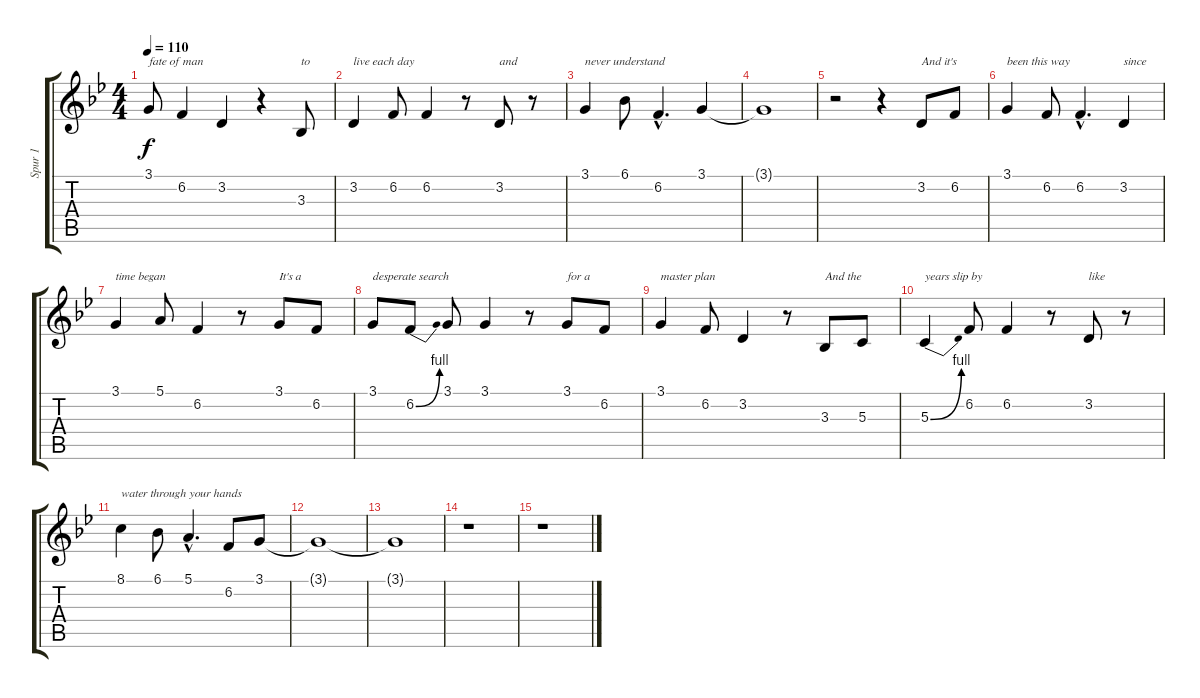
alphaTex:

\track ("Spur 1" "Spur 1") {instrument violin}
\staff {score tabs}
\tuning (E4 B3 G3 D3 A2 E2) {hide}
\ts (4 4)
\tempo 110
\clef g2
\ks gminor
3.1.8{txt "fate of man" dy f} 6.2.4 3.2.4 r.4 3.3.8{txt "to"} |
3.2.4{txt "live each day"} 6.2.8 6.2.4 r.8 3.2.8{txt "and"} r.8 |
3.1.4{txt "never understand"} 6.1.8 6.2{hac}.4{d} 3.1.4 |
3.1{t}.1 |
r.2 r.4 3.2.8{txt "And it's"} 6.2.8 |
3.1.4{txt "been this way"} 6.2.8 6.2{hac}.4{d} 3.2.4{txt "since"} |
3.1.4{txt "time began"} 5.1.8 6.2.4 r.8 3.1.8{txt "It's a"} 6.2.8 |
3.1.8{txt "desperate search"} 6.2{be (bend 0 0 60 4)}.8 3.1.8 3.1.4 r.8 3.1.8{txt "for a"} 6.2.8 |
3.1.4{txt "master plan"} 6.2.8 3.2.4 r.8 3.3.8{txt "And the"} 5.3.8 |
5.3{be (bend 0 0 60 4)}.4{txt "years slip by"} 6.2.8 6.2.4 r.8 3.2.8{txt "like"} r.8 |
8.1.4{txt "water through your hands"} 6.1.8 5.1{hac}.4{d} 6.2.8 3.1.8 |
3.1{t}.1 |
3.1{t}.1 |
r.1 |
r.1
